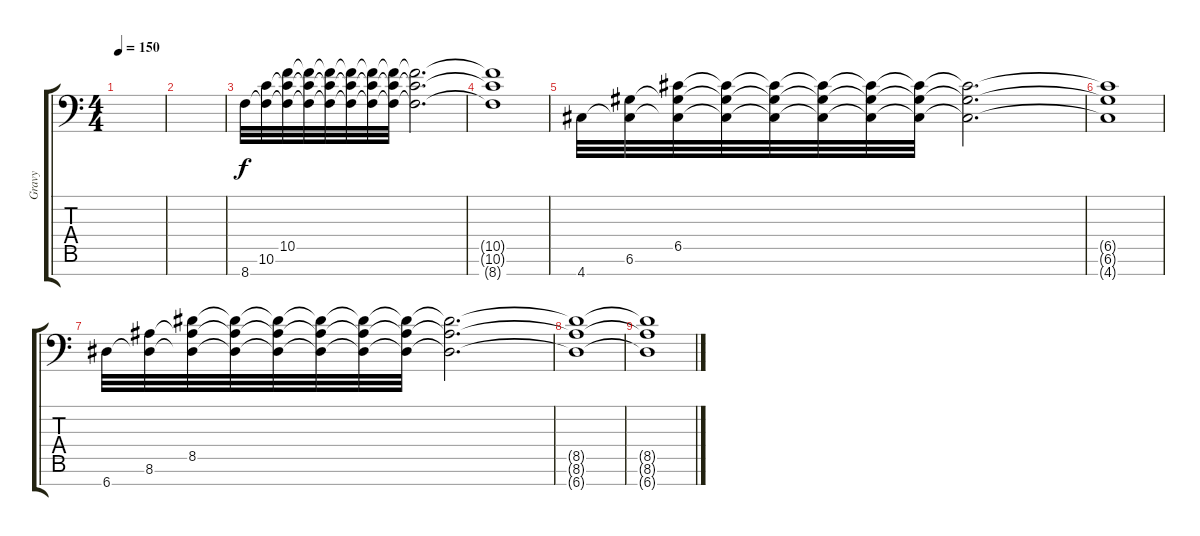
\track ("Gravy" "Gravy") {instrument acousticguitarsteel}
\staff {score tabs}
\tuning (D4 A3 F3 C3 G2 D2 A1) {hide}
\ts (4 4)
\tempo 150
\clef f4
\ks c
|
|
8.7.32 (10.6 8.7{t}).32 (10.5 10.6{t} 8.7{t}).32 (10.5{t} 10.6{t} 8.7{t}).32 (10.5{t} 10.6{t} 8.7{t}).32 (10.5{t} 10.6{t} 8.7{t}).32 (10.5{t} 10.6{t} 8.7{t}).32 (10.5{t} 10.6{t} 8.7{t}).32 (10.5{t} 10.6{t} 8.7{t}).2{d} |
(10.5{t} 10.6{t} 8.7{t}).1 |
4.7.32 (6.6 4.7{t}).32 (6.5 6.6{t} 4.7{t}).32 (6.5{t} 6.6{t} 4.7{t}).32 (6.5{t} 6.6{t} 4.7{t}).32 (6.5{t} 6.6{t} 4.7{t}).32 (6.5{t} 6.6{t} 4.7{t}).32 (6.5{t} 6.6{t} 4.7{t}).32 (6.5{t} 6.6{t} 4.7{t}).2{d} |
(6.5{t} 6.6{t} 4.7{t}).1 |
6.7.32 (8.6 6.7{t}).32 (8.5 8.6{t} 6.7{t}).32 (8.5{t} 8.6{t} 6.7{t}).32 (8.5{t} 8.6{t} 6.7{t}).32 (8.5{t} 8.6{t} 6.7{t}).32 (8.5{t} 8.6{t} 6.7{t}).32 (8.5{t} 8.6{t} 6.7{t}).32 (8.5{t} 8.6{t} 6.7{t}).2{d} |
(8.5{t} 8.6{t} 6.7{t}).1 |
(8.5{t} 8.6{t} 6.7{t}).1
